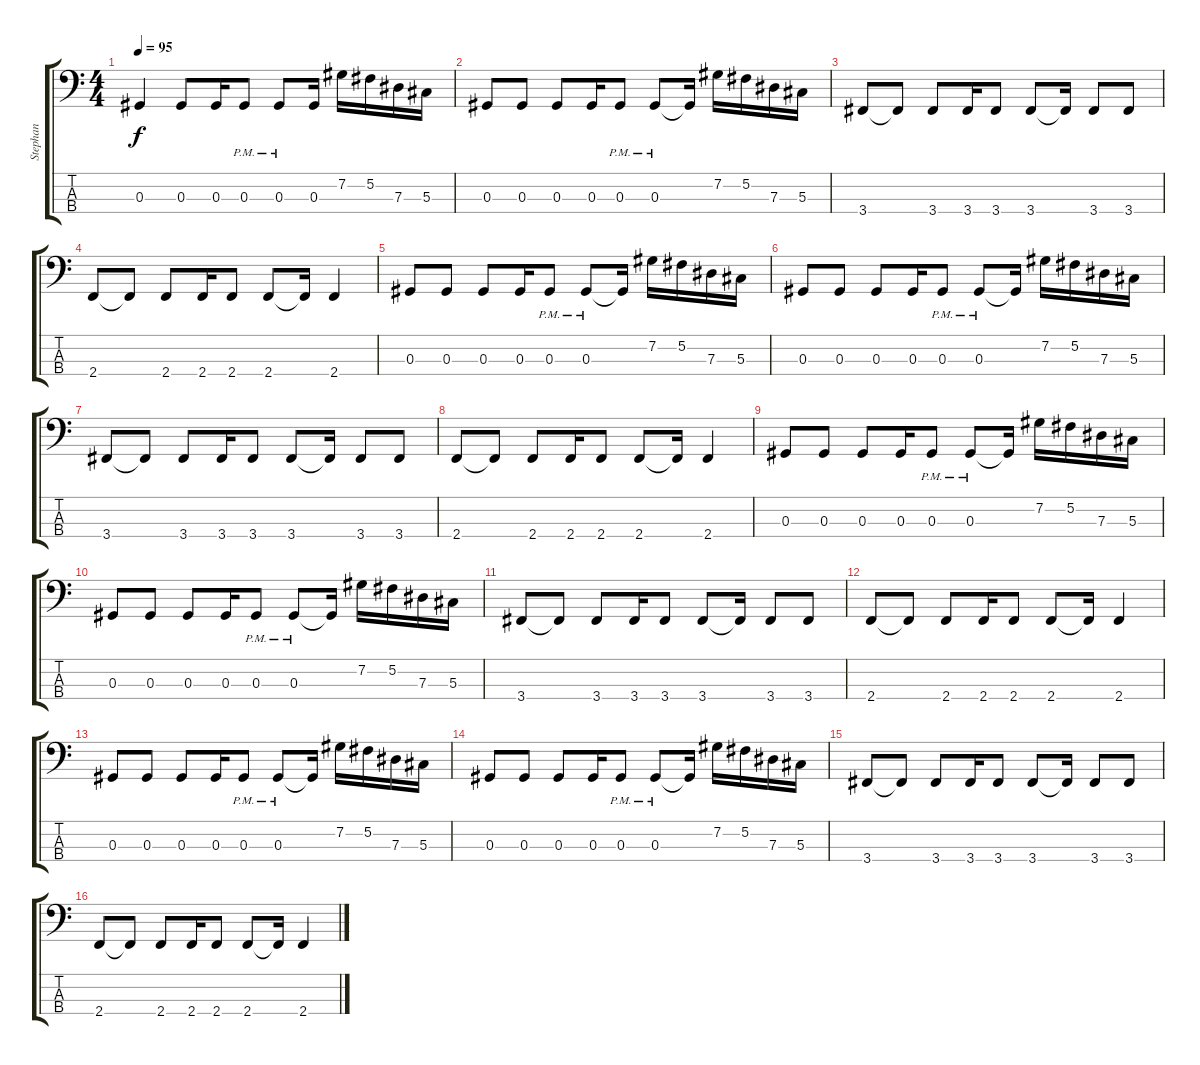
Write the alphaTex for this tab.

\track ("Stephan" "Stephan") {instrument electricbassfinger}
\staff {score tabs}
\tuning (Gb2 Db2 Ab1 Eb1) {hide}
\ts (4 4)
\tempo 95
\clef f4
\ks c
0.3.4{dy f instrument electricbassfinger} 0.3.8 0.3.16 0.3{pm}.8 0.3{pm}.8 0.3.16 7.2.16 5.2.16 7.3.16 5.3.16 |
0.3.8 0.3.8 0.3.8 0.3.16 0.3{pm}.8 0.3{pm}.8 0.3{t}.16 7.2.16 5.2.16 7.3.16 5.3.16 |
3.4.8 3.4{t}.8 3.4.8 3.4.16 3.4.8 3.4.8 3.4{t}.16 3.4.8 3.4.8 |
2.4.8 2.4{t}.8 2.4.8 2.4.16 2.4.8 2.4.8 2.4{t}.16 2.4.4 |
0.3.8 0.3.8 0.3.8 0.3.16 0.3{pm}.8 0.3{pm}.8 0.3{t}.16 7.2.16 5.2.16 7.3.16 5.3.16 |
0.3.8 0.3.8 0.3.8 0.3.16 0.3{pm}.8 0.3{pm}.8 0.3{t}.16 7.2.16 5.2.16 7.3.16 5.3.16 |
3.4.8 3.4{t}.8 3.4.8 3.4.16 3.4.8 3.4.8 3.4{t}.16 3.4.8 3.4.8 |
2.4.8 2.4{t}.8 2.4.8 2.4.16 2.4.8 2.4.8 2.4{t}.16 2.4.4 |
0.3.8 0.3.8 0.3.8 0.3.16 0.3{pm}.8 0.3{pm}.8 0.3{t}.16 7.2.16 5.2.16 7.3.16 5.3.16 |
0.3.8 0.3.8 0.3.8 0.3.16 0.3{pm}.8 0.3{pm}.8 0.3{t}.16 7.2.16 5.2.16 7.3.16 5.3.16 |
3.4.8 3.4{t}.8 3.4.8 3.4.16 3.4.8 3.4.8 3.4{t}.16 3.4.8 3.4.8 |
2.4.8 2.4{t}.8 2.4.8 2.4.16 2.4.8 2.4.8 2.4{t}.16 2.4.4 |
0.3.8 0.3.8 0.3.8 0.3.16 0.3{pm}.8 0.3{pm}.8 0.3{t}.16 7.2.16 5.2.16 7.3.16 5.3.16 |
0.3.8 0.3.8 0.3.8 0.3.16 0.3{pm}.8 0.3{pm}.8 0.3{t}.16 7.2.16 5.2.16 7.3.16 5.3.16 |
3.4.8 3.4{t}.8 3.4.8 3.4.16 3.4.8 3.4.8 3.4{t}.16 3.4.8 3.4.8 |
2.4.8 2.4{t}.8 2.4.8 2.4.16 2.4.8 2.4.8 2.4{t}.16 2.4.4
